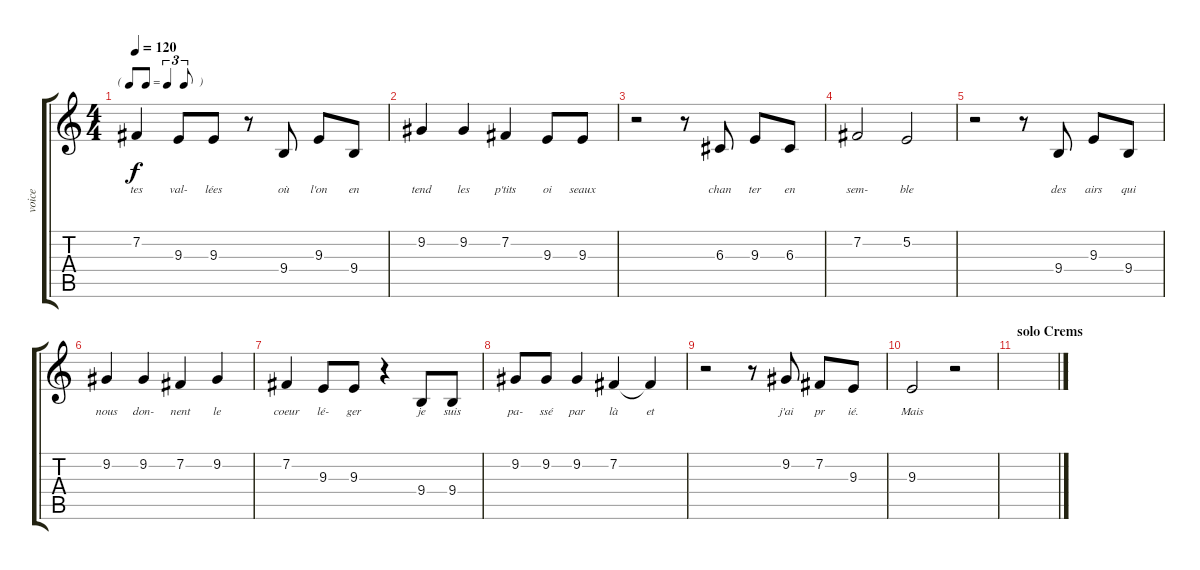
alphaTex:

\track ("voice" "voice") {instrument flute}
\staff {score tabs}
\tuning (E4 B3 G3 D3 A2 E2) {hide}
\ts (4 4)
\tf triplet8th
\tempo 120
\clef g2
\ks c
7.2.4{lyrics (0 "tes") lyrics (1 "") lyrics (2 "") lyrics (3 "") lyrics (4 "") dy f} 9.3.8{lyrics (0 "val-") lyrics (1 "") lyrics (2 "") lyrics (3 "") lyrics (4 "")} 9.3.8{lyrics (0 "lées") lyrics (1 "") lyrics (2 "") lyrics (3 "") lyrics (4 "")} r.8 9.4.8{lyrics (0 "où") lyrics (1 "") lyrics (2 "") lyrics (3 "") lyrics (4 "")} 9.3.8{lyrics (0 "l'on") lyrics (1 "") lyrics (2 "") lyrics (3 "") lyrics (4 "")} 9.4.8{lyrics (0 "en") lyrics (1 "") lyrics (2 "") lyrics (3 "") lyrics (4 "")} |
9.2.4{lyrics (0 "tend") lyrics (1 "") lyrics (2 "") lyrics (3 "") lyrics (4 "")} 9.2.4{lyrics (0 "les") lyrics (1 "") lyrics (2 "") lyrics (3 "") lyrics (4 "")} 7.2.4{lyrics (0 "p'tits") lyrics (1 "") lyrics (2 "") lyrics (3 "") lyrics (4 "")} 9.3.8{lyrics (0 "oi") lyrics (1 "") lyrics (2 "") lyrics (3 "") lyrics (4 "")} 9.3.8{lyrics (0 "seaux") lyrics (1 "") lyrics (2 "") lyrics (3 "") lyrics (4 "")} |
r.2 r.8 6.3.8{lyrics (0 "chan") lyrics (1 "") lyrics (2 "") lyrics (3 "") lyrics (4 "")} 9.3.8{lyrics (0 "ter") lyrics (1 "") lyrics (2 "") lyrics (3 "") lyrics (4 "")} 6.3.8{lyrics (0 "en") lyrics (1 "") lyrics (2 "") lyrics (3 "") lyrics (4 "")} |
7.2.2{lyrics (0 "sem-") lyrics (1 "") lyrics (2 "") lyrics (3 "") lyrics (4 "")} 5.2.2{lyrics (0 "ble") lyrics (1 "") lyrics (2 "") lyrics (3 "") lyrics (4 "")} |
r.2 r.8 9.4.8{lyrics (0 "des") lyrics (1 "") lyrics (2 "") lyrics (3 "") lyrics (4 "")} 9.3.8{lyrics (0 "airs") lyrics (1 "") lyrics (2 "") lyrics (3 "") lyrics (4 "")} 9.4.8{lyrics (0 "qui") lyrics (1 "") lyrics (2 "") lyrics (3 "") lyrics (4 "")} |
9.2.4{lyrics (0 "nous") lyrics (1 "") lyrics (2 "") lyrics (3 "") lyrics (4 "")} 9.2.4{lyrics (0 "don-") lyrics (1 "") lyrics (2 "") lyrics (3 "") lyrics (4 "")} 7.2.4{lyrics (0 "nent") lyrics (1 "") lyrics (2 "") lyrics (3 "") lyrics (4 "")} 9.2.4{lyrics (0 "le") lyrics (1 "") lyrics (2 "") lyrics (3 "") lyrics (4 "")} |
7.2.4{lyrics (0 "coeur") lyrics (1 "") lyrics (2 "") lyrics (3 "") lyrics (4 "")} 9.3.8{lyrics (0 "lé-") lyrics (1 "") lyrics (2 "") lyrics (3 "") lyrics (4 "")} 9.3.8{lyrics (0 "ger") lyrics (1 "") lyrics (2 "") lyrics (3 "") lyrics (4 "")} r.4 9.4.8{lyrics (0 "je") lyrics (1 "") lyrics (2 "") lyrics (3 "") lyrics (4 "")} 9.4.8{lyrics (0 "suis") lyrics (1 "") lyrics (2 "") lyrics (3 "") lyrics (4 "")} |
9.2.8{lyrics (0 "pa-") lyrics (1 "") lyrics (2 "") lyrics (3 "") lyrics (4 "")} 9.2.8{lyrics (0 "ssé") lyrics (1 "") lyrics (2 "") lyrics (3 "") lyrics (4 "")} 9.2.4{lyrics (0 "par") lyrics (1 "") lyrics (2 "") lyrics (3 "") lyrics (4 "")} 7.2.4{lyrics (0 "là") lyrics (1 "") lyrics (2 "") lyrics (3 "") lyrics (4 "")} 7.2{t}.4{lyrics (0 "et") lyrics (1 "") lyrics (2 "") lyrics (3 "") lyrics (4 "")} |
r.2 r.8 9.2.8{lyrics (0 "j'ai") lyrics (1 "") lyrics (2 "") lyrics (3 "") lyrics (4 "")} 7.2.8{lyrics (0 "pr") lyrics (1 "") lyrics (2 "") lyrics (3 "") lyrics (4 "")} 9.3.8{lyrics (0 "ié.") lyrics (1 "") lyrics (2 "") lyrics (3 "") lyrics (4 "")} |
9.3.2{lyrics (0 "Mais") lyrics (1 "") lyrics (2 "") lyrics (3 "") lyrics (4 "")} r.2 |
\section ("" "solo Crems")
